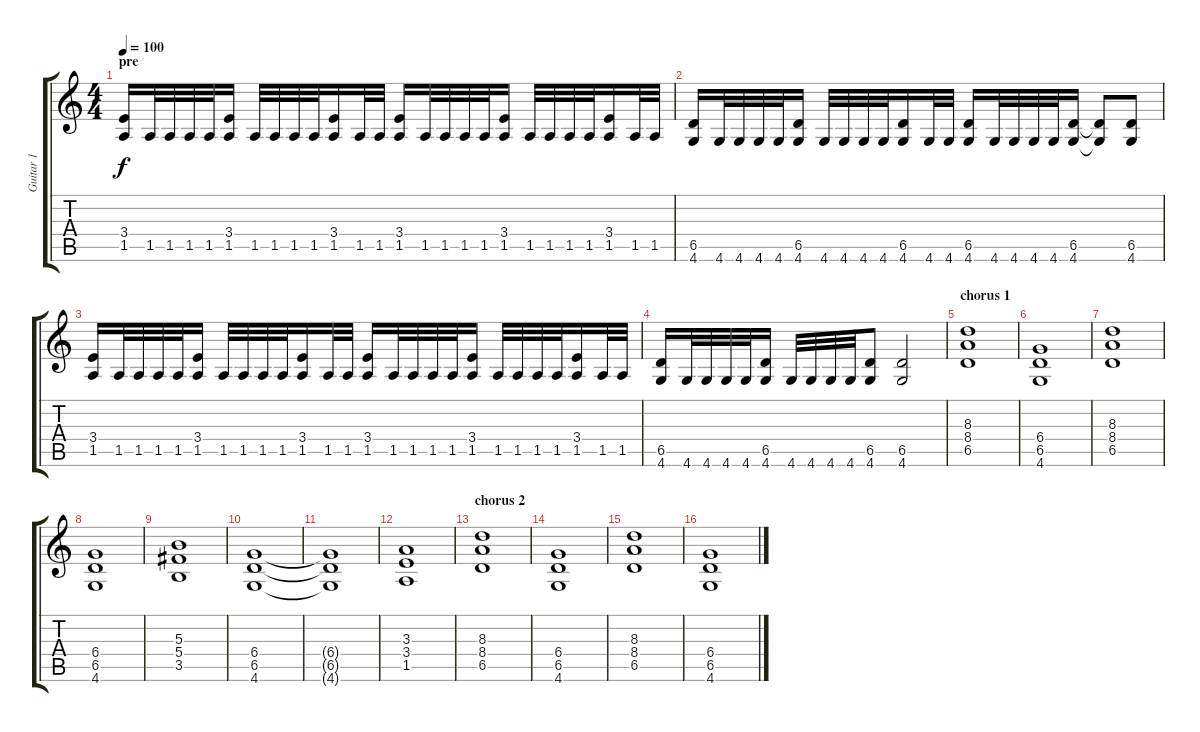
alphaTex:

\track ("Guitar 1" "Guitar 1") {instrument overdrivenguitar}
\staff {score tabs}
\tuning (Eb4 Bb3 Gb3 Db3 Ab2 Eb2) {hide}
\ts (4 4)
\section ("" "pre")
\tempo 100
\clef g2
\ks c
(3.4 1.5).16{dy f} 1.5.32 1.5.32 1.5.32 1.5.32 (3.4 1.5).16 1.5.32 1.5.32 1.5.32 1.5.32 (3.4 1.5).16 1.5.32 1.5.32 (3.4 1.5).16 1.5.32 1.5.32 1.5.32 1.5.32 (3.4 1.5).16 1.5.32 1.5.32 1.5.32 1.5.32 (3.4 1.5).16 1.5.32 1.5.32 |
(6.5 4.6).16 4.6.32 4.6.32 4.6.32 4.6.32 (6.5 4.6).16 4.6.32 4.6.32 4.6.32 4.6.32 (6.5 4.6).16 4.6.32 4.6.32 (6.5 4.6).16 4.6.32 4.6.32 4.6.32 4.6.32 (6.5 4.6).16 (6.5{t} 4.6{t}).8 (6.5 4.6).8 |
(3.4 1.5).16 1.5.32 1.5.32 1.5.32 1.5.32 (3.4 1.5).16 1.5.32 1.5.32 1.5.32 1.5.32 (3.4 1.5).16 1.5.32 1.5.32 (3.4 1.5).16 1.5.32 1.5.32 1.5.32 1.5.32 (3.4 1.5).16 1.5.32 1.5.32 1.5.32 1.5.32 (3.4 1.5).16 1.5.32 1.5.32 |
(6.5 4.6).16 4.6.32 4.6.32 4.6.32 4.6.32 (6.5 4.6).16 4.6.32 4.6.32 4.6.32 4.6.32 (6.5 4.6).8 (6.5 4.6).2 |
\section ("" "chorus 1")
(8.3 8.4 6.5).1 |
(6.4 6.5 4.6).1 |
(8.3 8.4 6.5).1 |
(6.4 6.5 4.6).1 |
(5.3 5.4 3.5).1 |
(6.4 6.5 4.6).1 |
(6.4{t} 6.5{t} 4.6{t}).1 |
(3.3 3.4 1.5).1 |
\section ("" "chorus 2")
(8.3 8.4 6.5).1 |
(6.4 6.5 4.6).1 |
(8.3 8.4 6.5).1 |
(6.4 6.5 4.6).1
